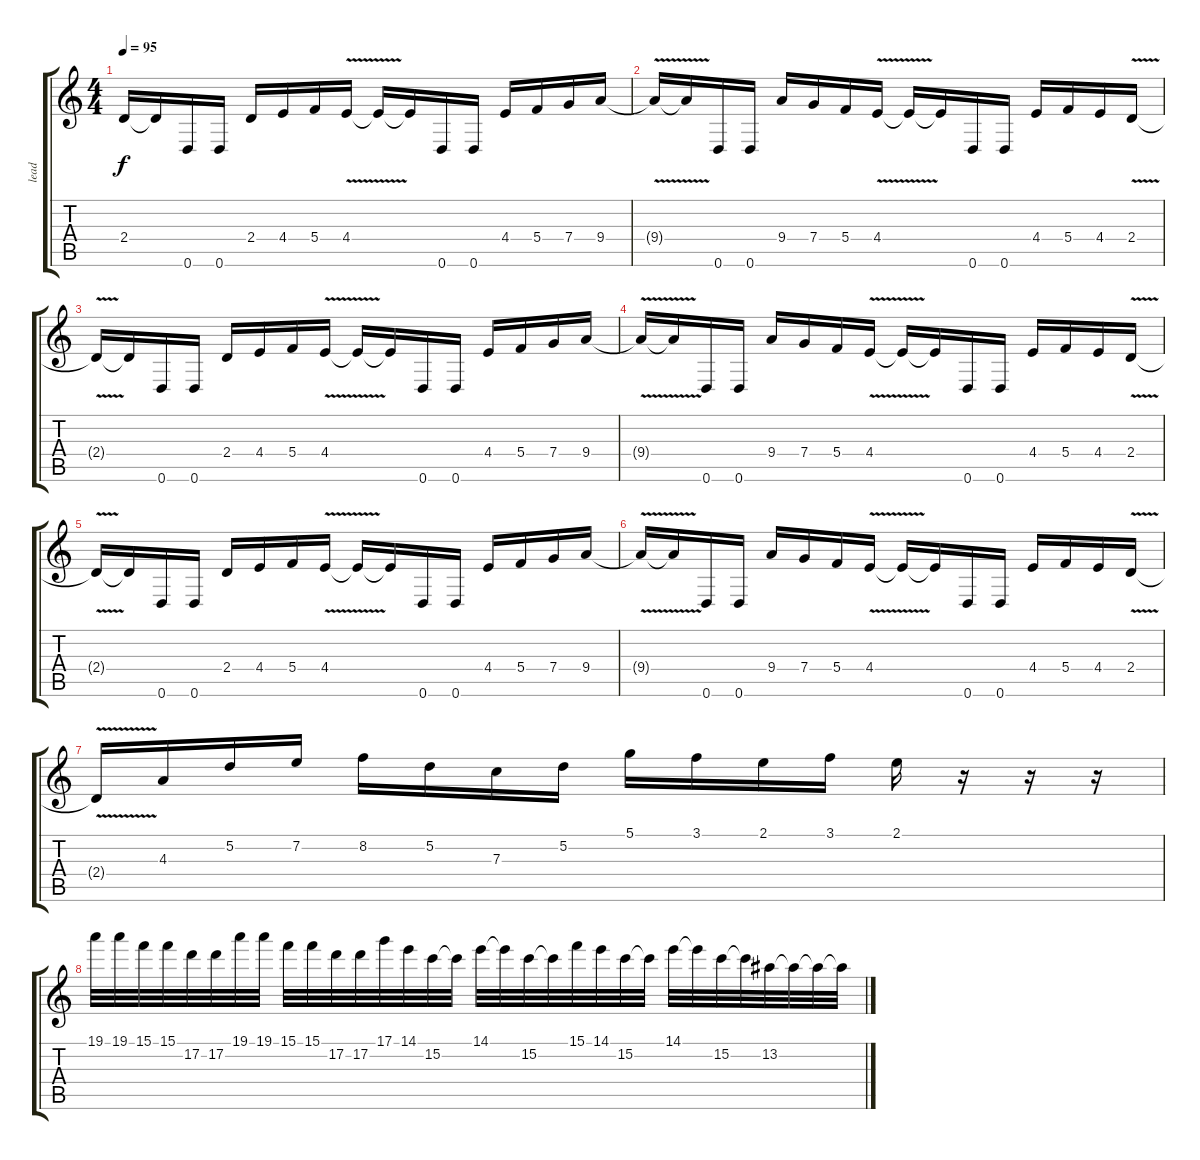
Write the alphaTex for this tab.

\track ("lead" "lead") {instrument distortionguitar}
\staff {score tabs}
\tuning (D4 A3 F3 C3 G2 D2) {hide}
\ts (4 4)
\tempo 95
\clef g2
\ks c
2.4{t}.16{dy f} 2.4{t}.16 0.6.16 0.6.16 2.4.16 4.4.16 5.4.16 4.4{v}.16 4.4{t}.16 4.4{t}.16 0.6.16 0.6.16 4.4.16 5.4.16 7.4.16 9.4.16 |
9.4{v t}.16 9.4{t}.16 0.6.16 0.6.16 9.4.16 7.4.16 5.4.16 4.4{v}.16 4.4{t}.16 4.4{t}.16 0.6.16 0.6.16 4.4.16 5.4.16 4.4.16 2.4{v}.16 |
2.4{t}.16 2.4{t}.16 0.6.16 0.6.16 2.4.16 4.4.16 5.4.16 4.4{v}.16 4.4{t}.16 4.4{t}.16 0.6.16 0.6.16 4.4.16 5.4.16 7.4.16 9.4.16 |
9.4{v t}.16 9.4{t}.16 0.6.16 0.6.16 9.4.16 7.4.16 5.4.16 4.4{v}.16 4.4{t}.16 4.4{t}.16 0.6.16 0.6.16 4.4.16 5.4.16 4.4.16 2.4{v}.16 |
2.4{t}.16 2.4{t}.16 0.6.16 0.6.16 2.4.16 4.4.16 5.4.16 4.4{v}.16 4.4{t}.16 4.4{t}.16 0.6.16 0.6.16 4.4.16 5.4.16 7.4.16 9.4.16 |
9.4{v t}.16 9.4{t}.16 0.6.16 0.6.16 9.4.16 7.4.16 5.4.16 4.4{v}.16 4.4{t}.16 4.4{t}.16 0.6.16 0.6.16 4.4.16 5.4.16 4.4.16 2.4{v}.16 |
2.4{t}.16 4.3.16 5.2.16 7.2.16 8.2.16 5.2.16 7.3.16 5.2.16 5.1.16 3.1.16 2.1.16 3.1.16 2.1.16 r.16 r.16 r.16 |
19.1.32 19.1.32 15.1.32 15.1.32 17.2.32 17.2.32 19.1.32 19.1.32 15.1.32 15.1.32 17.2.32 17.2.32 17.1.32 14.1.32 15.2.32 15.2{t}.32 14.1.32 14.1{t}.32 15.2.32 15.2{t}.32 15.1.32 14.1.32 15.2.32 15.2{t}.32 14.1.32 14.1{t}.32 15.2.32 15.2{t}.32 13.2.32 13.2{t}.32 13.2{t}.32 13.2{t}.32
